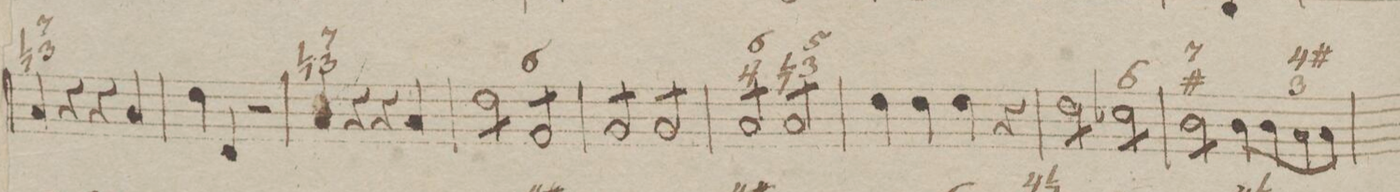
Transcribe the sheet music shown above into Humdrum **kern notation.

**kern	**fba	**dynam
*I"Organ.	*	*
*clefF4	*	*
*k[b-e-]	*	*
*met(c)	*	*
*M4/4	*	*
4C/	7 3n	.
4r	.	.
4r	.	.
4C/	.	.
=57	=57	=57
4F\	.	.
4FF/	.	.
2r	.	.
=58	=58	=58
4C/	7 3n	.
4r	.	.
4r	.	.
4C/	.	.
=59	=59	=59
8F\L	.	.
8F\	.	.
8F\	.	.
8F\J	.	.
8AA/L	6	.
8AA/	.	.
8AA/	.	.
8AA/J	.	.
=60	=60	=60
8BB-/L	.	.
8BB-/	.	.
8BB-/	.	.
8BB-/J	.	.
8BB-/L	.	.
8BB-/	.	.
8BB-/	.	.
8BB-/J	.	.
=61	=61	=61
8C/L	6 4	.
8C/	.	.
8C/	.	.
8C/J	.	.
8C/L	5 3n	.
8C/	.	.
8C/	.	.
8C/J	.	.
=62	=62	=62
4F\	.	.
4F\	.	.
4F\	.	.
4r	.	.
=63	=63	=63
8F\L	.	.
8F\	.	.
8F\	.	.
8F\J	.	.
8E-X\L	6	.
8E-\	.	.
8E-\	.	.
8E-\J	.	.
=64	=64	=64
8D\L	7 #	.
8D\	.	.
8D\	.	.
8D\J	.	.
*Xtremolo	*	*
8D\L	4#r 3	.
8D\	.	.
8C\	.	.
8C\J	.	.
=65	=65	=65
*-	*-	*-
